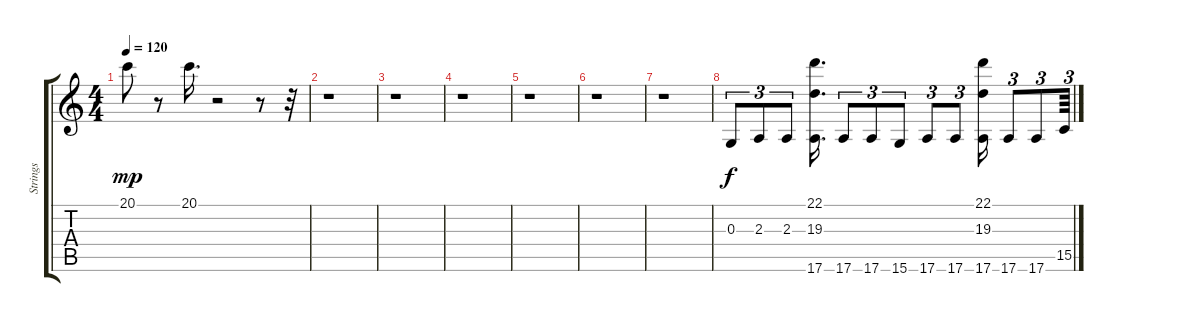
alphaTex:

\track ("Strings" "Strings") {instrument stringensemble1}
\staff {score tabs}
\tuning (E4 B3 G3 D3 A2 E2) {hide}
\ts (4 4)
\tempo 120
\clef g2
\ks c
20.1.8{dy mp} r.8 20.1.16{d} r.2 r.8 r.32 |
r.1 |
r.1 |
r.1 |
r.1 |
r.1 |
r.1 |
0.3.8{tu (3 2) dy f} 2.3.8{tu (3 2)} 2.3.8{tu (3 2)} (22.1 19.3 17.6).16{d} 17.6.8{tu (3 2)} 17.6.8{tu (3 2)} 15.6.8{tu (3 2)} 17.6.8{tu (3 2)} 17.6.8{tu (3 2)} (22.1 19.3 17.6).16 17.6.8{tu (3 2)} 17.6.8{tu (3 2)} 15.5.64{tu (3 2)}
